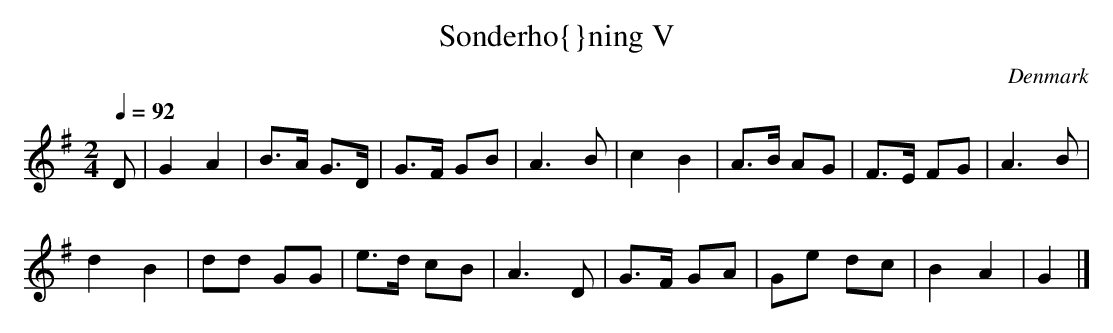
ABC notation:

X:1
T:Sonderh\o{}ning V
Q:1/4=92
M:2/4
L:1/8
O:Denmark
K:G
D|\
G2 A2| B>A G>D| G>F GB| A3 B|\
c2 B2| A>B AG| F>E FG| A3 B|
d2 B2| dd GG| e>d cB| A3 D|\
G>F GA| Ge dc| B2 A2| G2|]
